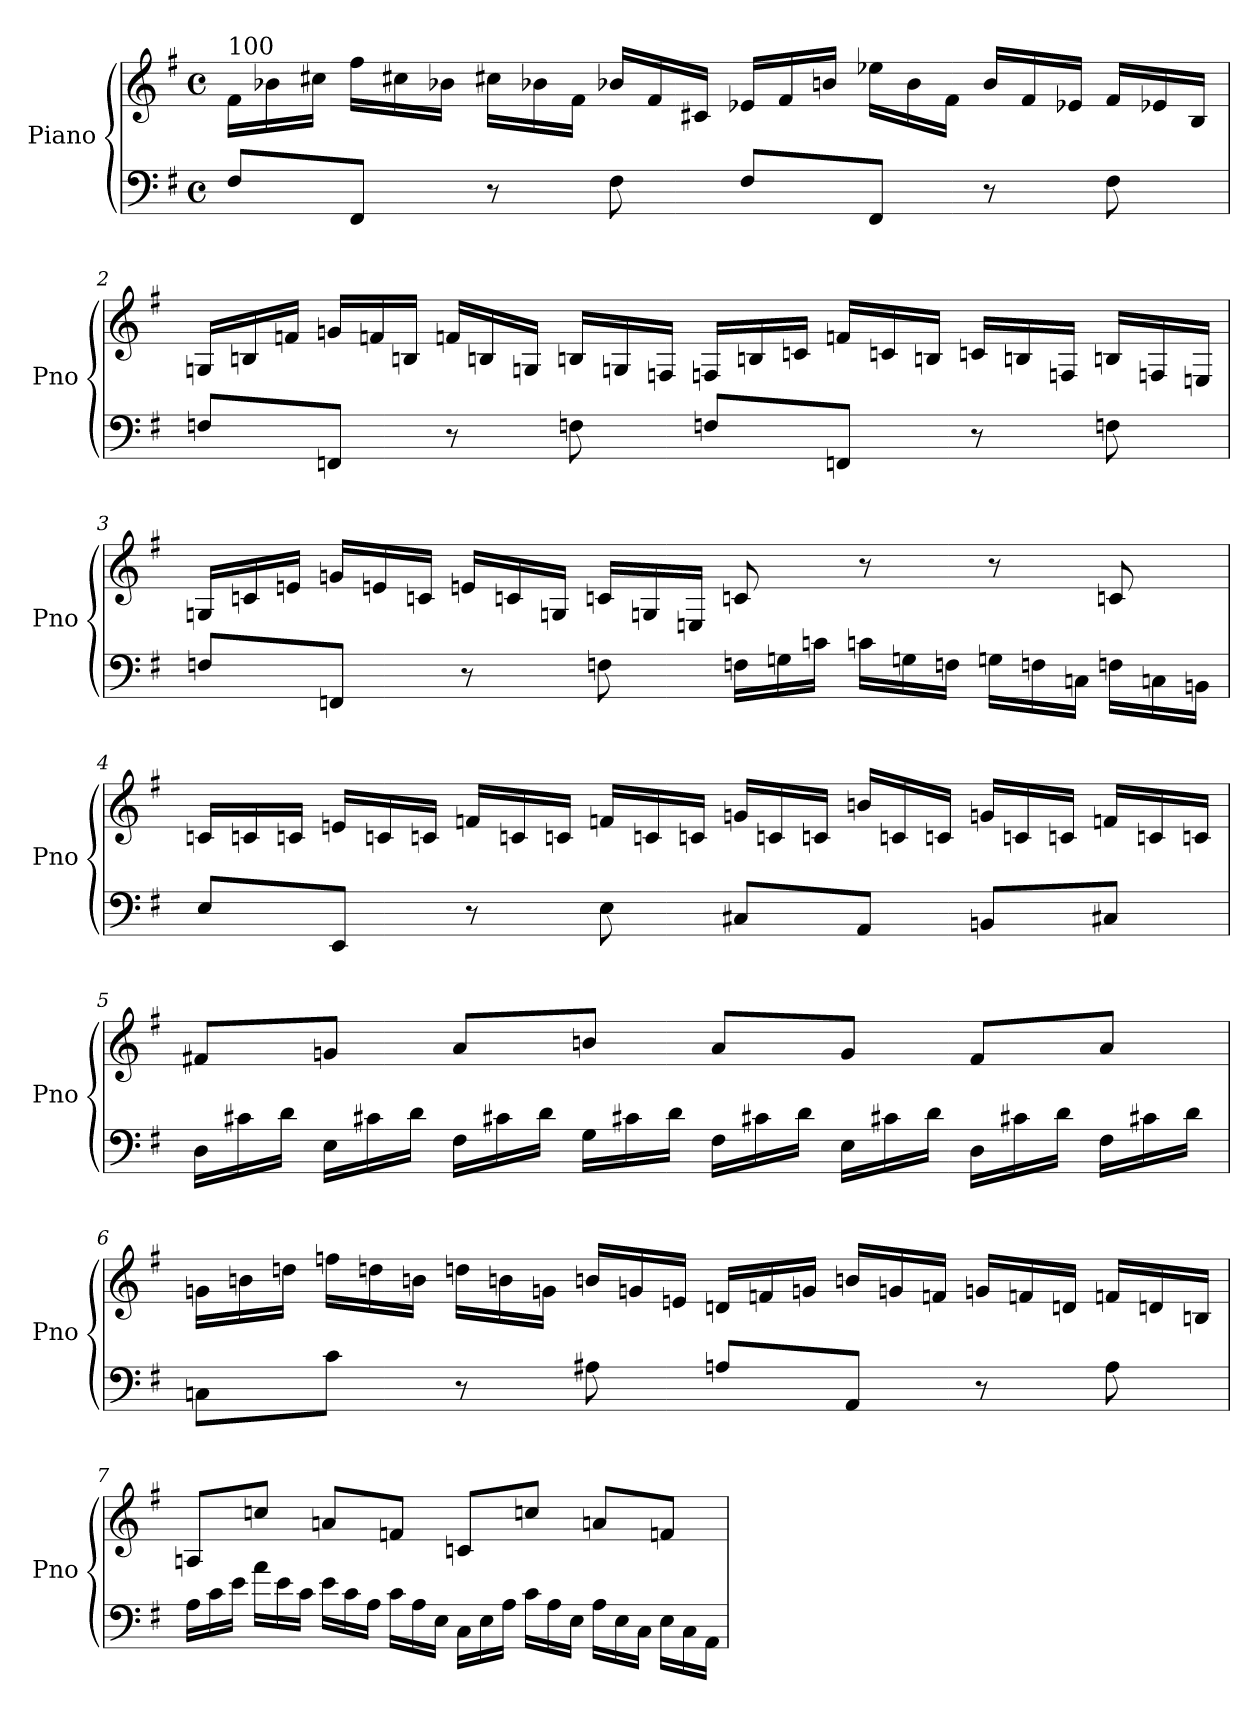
**kern	**kern
*part1	*part1
*staff2	*staff1
*I"Piano	*
*I'Pno	*
*clefF4	*clefG2
*k[f#]	*k[f#]
*G:	*G:
*M4/4	*M4/4
*met(c)	*met(c)
*	*Xtuplet
=1	=1
!	!LO:TX:a:t=100
8F#/L	24f#\LL
.	24b-X\
.	24cc#X\JJ
8FF#/J	24ff#\LL
.	24cc#X\
.	24b-X\JJ
8r	24cc#X\LL
.	24b-X\
.	24f#\JJ
8F#\	24b-X/LL
.	24f#/
.	24c#X/JJ
8F#/L	24e-X/LL
.	24f#/
.	24bn/JJ
8FF#/J	24ee-X\LL
.	24b\
.	24f#\JJ
8r	24b/LL
.	24f#/
.	24e-X/JJ
8F#\	24f#/LL
.	24e-X/
.	24B/JJ
!!LO:LB:g=z
=2	=2
8Fn/L	24Gn/LL
.	24Bn/
.	24fn/JJ
8FFn/J	24gn/LL
.	24fn/
.	24Bn/JJ
8r	24fn/LL
.	24Bn/
.	24Gn/JJ
8Fn\	24Bn/LL
.	24Gn/
.	24Fn/JJ
8Fn/L	24Fn/LL
.	24Bn/
.	24cn/JJ
8FFn/J	24fn/LL
.	24cn/
.	24Bn/JJ
8r	24cn/LL
.	24Bn/
.	24Fn/JJ
8Fn\	24Bn/LL
.	24Fn/
.	24En/JJ
=3	=3
8Fn/L	24Gn/LL
.	24cn/
.	24en/JJ
8FFn/J	24gn/LL
.	24en/
.	24cn/JJ
8r	24en/LL
.	24cn/
.	24Gn/JJ
8Fn\	24cn/LL
.	24Gn/
.	24En/JJ
*Xtuplet	*
24Fn\LL	8cn/
24Gn\	.
24cn\JJ	.
24cn\LL	8r
24Gn\	.
24Fn\JJ	.
24Gn\LL	8r
24Fn\	.
24Cn\JJ	.
24Fn\LL	8cn/
24Cn\	.
24BBn\JJ	.
!!LO:LB:g=z
=4	=4
8E/L	24cn/LL
.	24cn/
.	24cn/JJ
8EE/J	24en/LL
.	24cn/
.	24cn/JJ
8r	24fn/LL
.	24cn/
.	24cn/JJ
8E\	24fn/LL
.	24cn/
.	24cn/JJ
8C#X/L	24gn/LL
.	24cn/
.	24cn/JJ
8AA/J	24bn/LL
.	24cn/
.	24cn/JJ
8BBn/L	24gn/LL
.	24cn/
.	24cn/JJ
8C#X/J	24fn/LL
.	24cn/
.	24cn/JJ
=5	=5
24D\LL	8f#X/L
24c#X\	.
24d\JJ	.
24E\LL	8gn/J
24c#X\	.
24d\JJ	.
24F#\LL	8a/L
24c#X\	.
24d\JJ	.
24G\LL	8bn/J
24c#X\	.
24d\JJ	.
24F#\LL	8a/L
24c#X\	.
24d\JJ	.
24E\LL	8g/J
24c#X\	.
24d\JJ	.
24D\LL	8f#/L
24c#X\	.
24d\JJ	.
24F#\LL	8a/J
24c#X\	.
24d\JJ	.
!!LO:LB:g=z
=6	=6
8Cn\L	24gn\LL
.	24bn\
.	24ddn\JJ
8c\J	24ffn\LL
.	24ddn\
.	24bn\JJ
8r	24ddn\LL
.	24bn\
.	24gn\JJ
8A#X\	24bn/LL
.	24gn/
.	24en/JJ
8An/L	24dn/LL
.	24fn/
.	24gn/JJ
8AA/J	24bn/LL
.	24gn/
.	24fn/JJ
8r	24gn/LL
.	24fn/
.	24dn/JJ
8A\	24fn/LL
.	24dn/
.	24Bn/JJ
=7	=7
24A\LL	8An/L
24c\	.
24e\JJ	.
24a\LL	8ccn/J
24e\	.
24c\JJ	.
24e\LL	8an/L
24c\	.
24A\JJ	.
24c\LL	8fn/J
24A\	.
24E\JJ	.
24C\LL	8cn/L
24E\	.
24A\JJ	.
24c\LL	8ccn/J
24A\	.
24E\JJ	.
24A\LL	8an/L
24E\	.
24C\JJ	.
24E\LL	8fn/J
24C\	.
24AA\JJ	.
=	=
*-	*-
